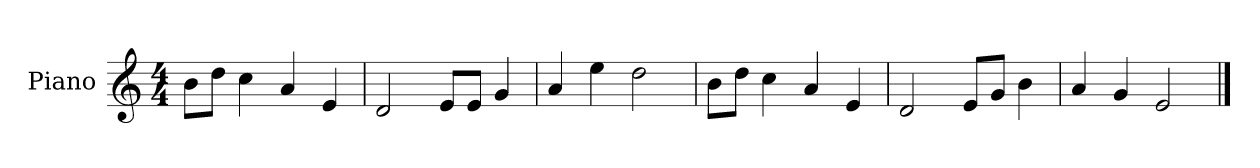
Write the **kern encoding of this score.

**kern
*part1
*staff1
*I"Piano
*I'P-no
*clefG2
*k[]
*M4/4
*MM90
=1
8b\L
8dd\J
4cc\
4a/
4e/
=2
2d/
8e/L
8e/J
4g/
=3
4a/
4ee\
2dd\
=4
8b\L
8dd\J
4cc\
4a/
4e/
=5
2d/
8e/L
8g/J
4b\
=6
4a/
4g/
2e/
==
*-
